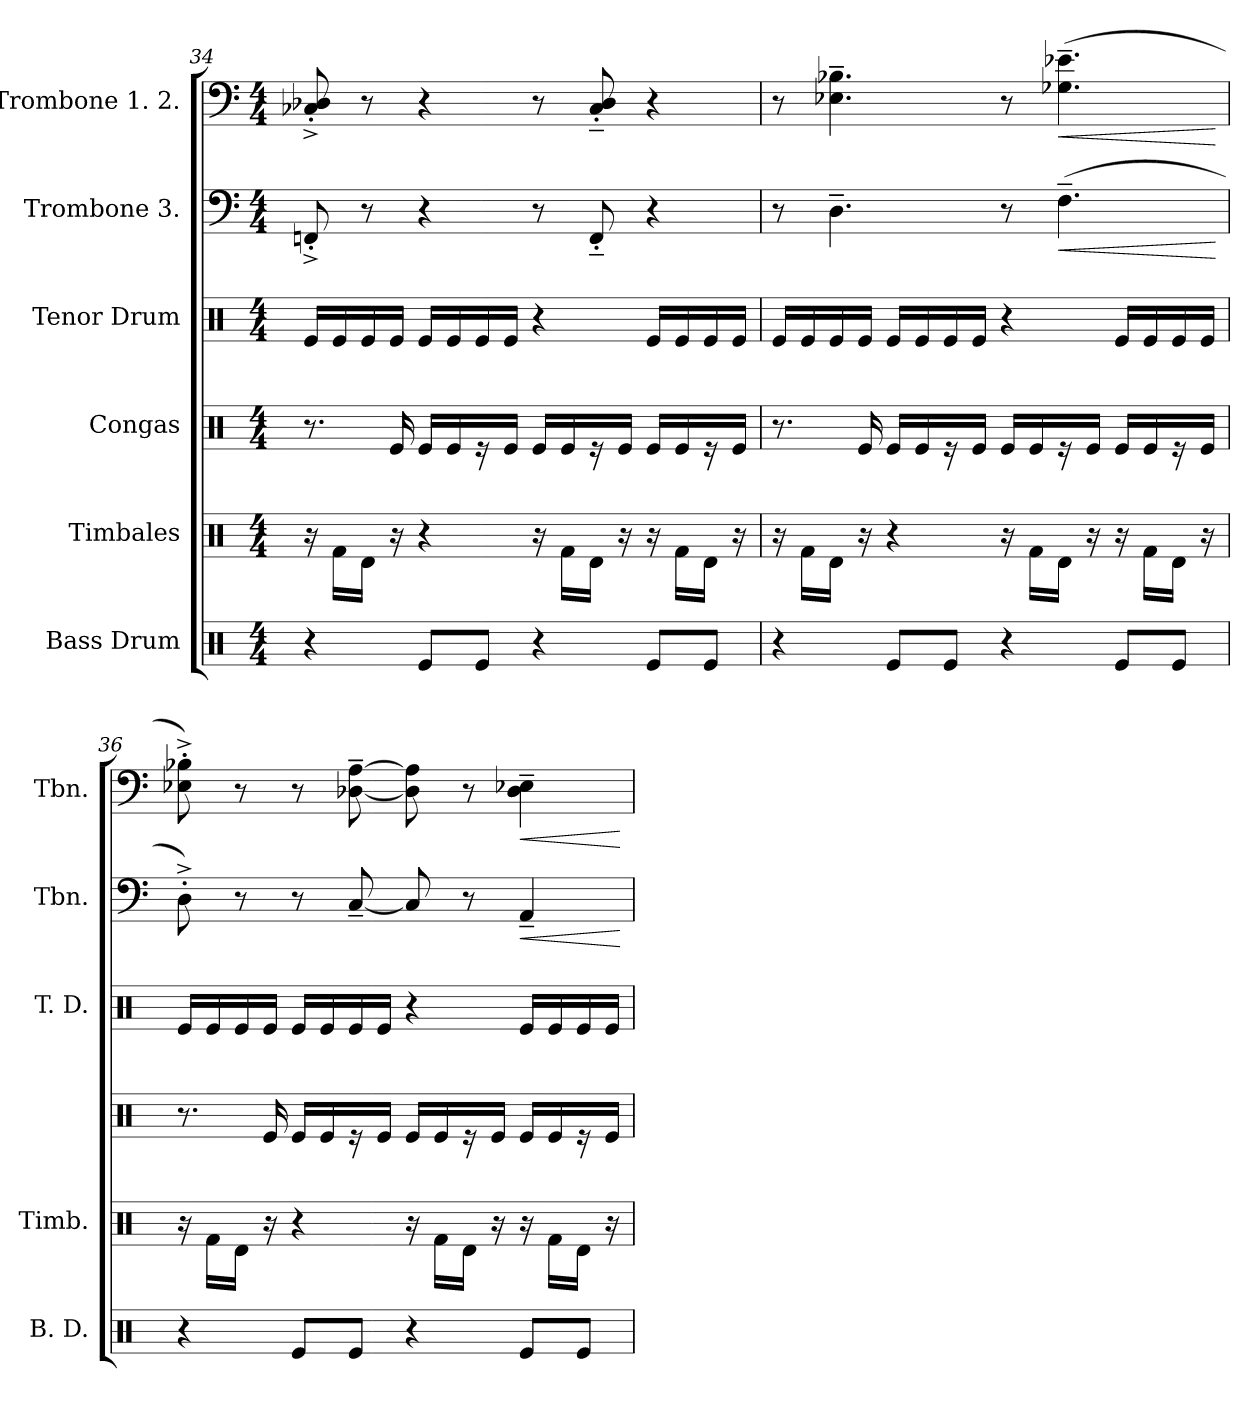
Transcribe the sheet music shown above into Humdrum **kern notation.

**kern	**kern	**kern	**kern	**kern	**dynam	**kern	**dynam
*part6	*part5	*part4	*part3	*part2	*part2	*part1	*part1
*staff6	*staff5	*staff4	*staff3	*staff2	*staff2	*staff1	*staff1
*I"Bass Drum	*I"Timbales	*I"Congas	*I"Tenor Drum	*I"Trombone 3.	*	*I"Trombone 1. 2.	*
*I'B. D.	*I'Timb.	*	*I'T. D.	*I'Tbn.	*	*I'Tbn.	*
*clefX	*clefX	*clefX	*clefX	*clefF4	*	*clefF4	*
*k[]	*k[]	*k[]	*k[]	*k[]	*	*k[]	*
*C:	*C:	*C:	*C:	*C:	*	*C:	*
*M4/4	*M4/4	*M4/4	*M4/4	*M4/4	*	*M4/4	*
=34	=34	=34	=34	=34	=34	=34	=34
4r	16r	8.r	16Re/LL	8FFn'^	.	8C-X'^ 8D-X'^	.
.	16Rf\LL	.	16Re/	.	.	.	.
.	16Rd\JJ	.	16Re/	8r	.	8r	.
.	16r	16Re/	16Re/JJ	.	.	.	.
8Re/L	4r	16Re/LL	16Re/LL	4r	.	4r	.
.	.	16Re/	16Re/	.	.	.	.
8Re/J	.	16r	16Re/	.	.	.	.
.	.	16Re/JJ	16Re/JJ	.	.	.	.
4r	16r	16Re/LL	4r	8r	.	8r	.
.	16Rf\LL	16Re/	.	.	.	.	.
.	16Rd\JJ	16r	.	8FF'~	.	8C-'~ 8D-'~	.
.	16r	16Re/JJ	.	.	.	.	.
8Re/L	16r	16Re/LL	16Re/LL	4r	.	4r	.
.	16Rf\LL	16Re/	16Re/	.	.	.	.
8Re/J	16Rd\JJ	16r	16Re/	.	.	.	.
.	16r	16Re/JJ	16Re/JJ	.	.	.	.
=35	=35	=35	=35	=35	=35	=35	=35
4r	16r	8.r	16Re/LL	8r	.	8r	.
.	16Rf\LL	.	16Re/	.	.	.	.
.	16Rd\JJ	.	16Re/	4.D~	.	4.E-X~ 4.B-X~	.
.	16r	16Re/	16Re/JJ	.	.	.	.
8Re/L	4r	16Re/LL	16Re/LL	.	.	.	.
.	.	16Re/	16Re/	.	.	.	.
8Re/J	.	16r	16Re/	.	.	.	.
.	.	16Re/JJ	16Re/JJ	.	.	.	.
4r	16r	16Re/LL	4r	8r	.	8r	.
.	16Rf\LL	16Re/	.	.	.	.	.
!	!	!	!	!	!LO:HP:b	!	!LO:HP:b
.	16Rd\JJ	16r	.	(4.F~	<	(4.G-X~ 4.e-X~	<
.	16r	16Re/JJ	.	.	.	.	.
8Re/L	16r	16Re/LL	16Re/LL	.	.	.	.
.	16Rf\LL	16Re/	16Re/	.	.	.	.
8Re/J	16Rd\JJ	16r	16Re/	.	.	.	.
.	16r	16Re/JJ	16Re/JJ	.	.	.	.
.	.	.	.	.	[	.	[
=36	=36	=36	=36	=36	=36	=36	=36
4r	16r	8.r	16Re/LL	8D'^)	.	8E-X'^ 8B-X'^)	.
.	16Rf\LL	.	16Re/	.	.	.	.
.	16Rd\JJ	.	16Re/	8r	.	8r	.
.	16r	16Re/	16Re/JJ	.	.	.	.
8Re/L	4r	16Re/LL	16Re/LL	8r	.	8r	.
.	.	16Re/	16Re/	.	.	.	.
8Re/J	.	16r	16Re/	[8C~	.	[8D-X~ [8A~	.
.	.	16Re/JJ	16Re/JJ	.	.	.	.
4r	16r	16Re/LL	4r	8C]	.	8D-] 8A]	.
.	16Rf\LL	16Re/	.	.	.	.	.
.	16Rd\JJ	16r	.	8r	.	8r	.
.	16r	16Re/JJ	.	.	.	.	.
!	!	!	!	!	!LO:HP:b	!	!LO:HP:b
8Re/L	16r	16Re/LL	16Re/LL	4AA~i	<	4D-~ 4E-Xi~	<
.	16Rf\LL	16Re/	16Re/	.	.	.	.
8Re/J	16Rd\JJ	16r	16Re/	.	.	.	.
.	16r	16Re/JJ	16Re/JJ	.	.	.	.
.	.	.	.	.	[	.	[
=	=	=	=	=	=	=	=
*-	*-	*-	*-	*-	*-	*-	*-
